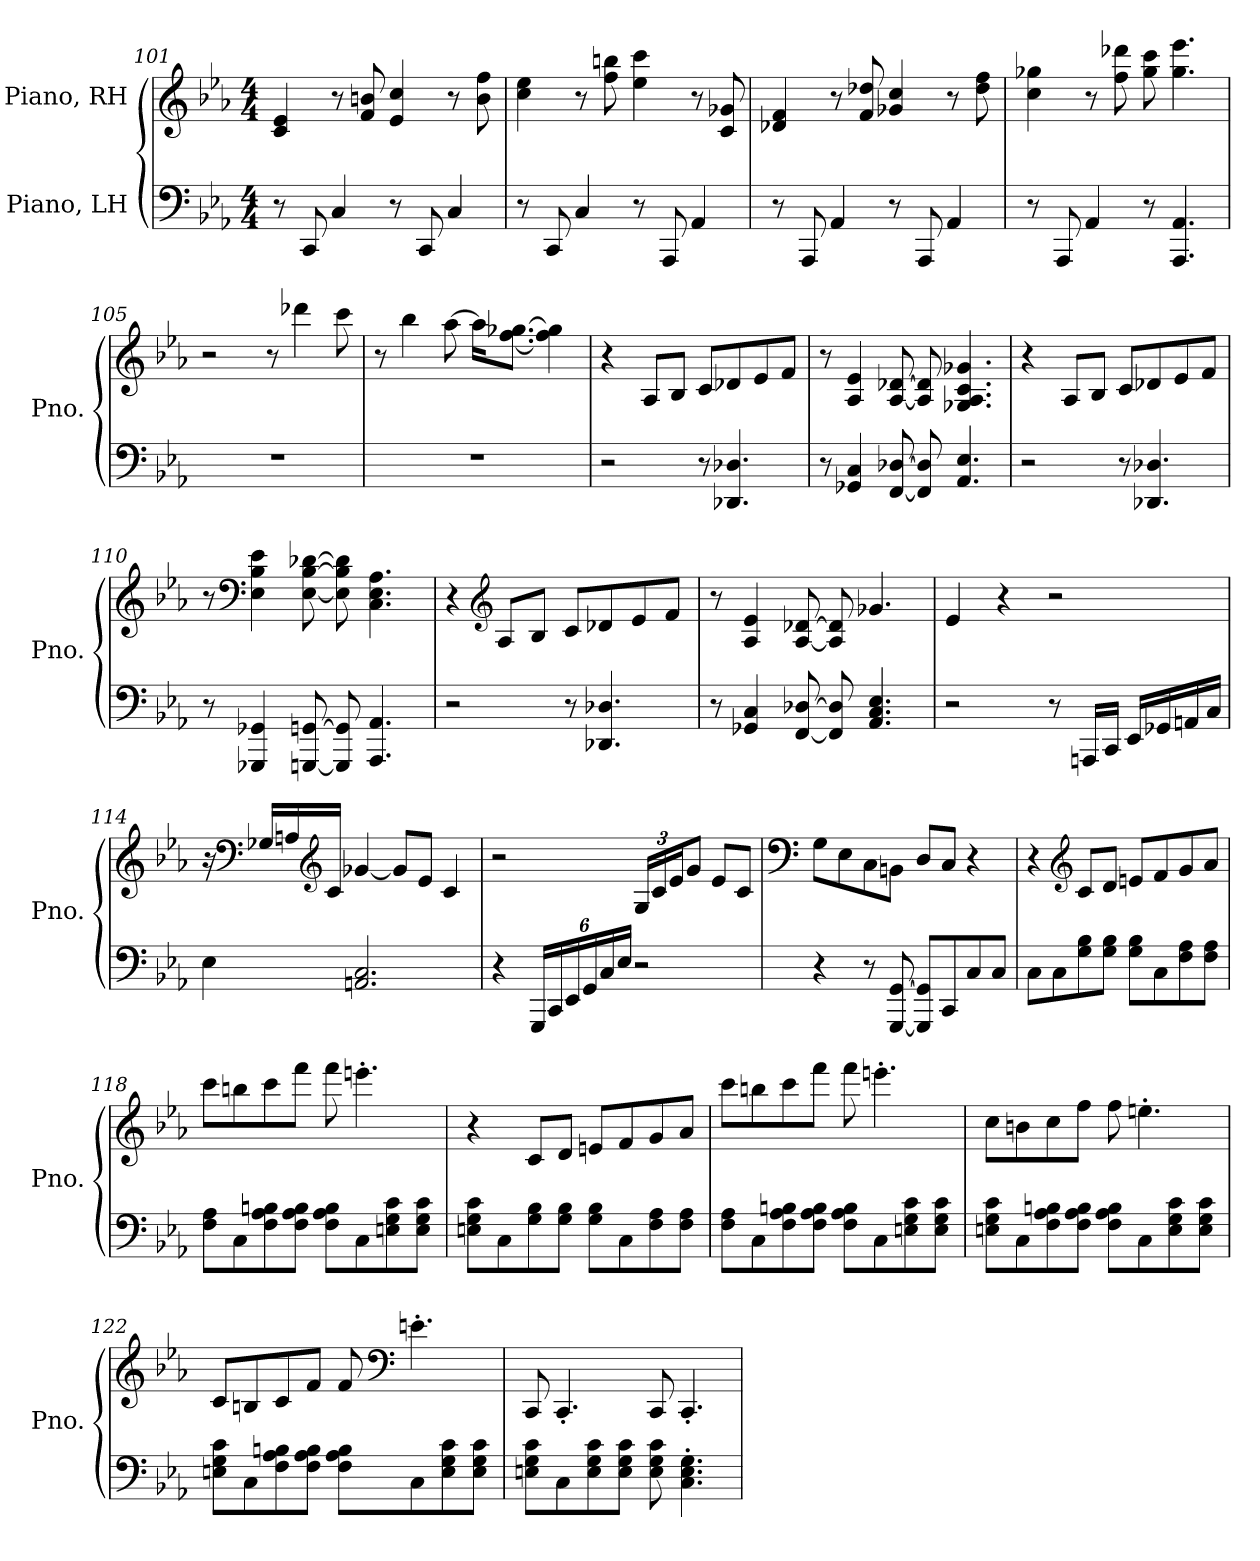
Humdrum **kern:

**kern	**kern
*part2	*part1
*staff2	*staff1
*I"Piano, LH	*I"Piano, RH
*I'Pno.	*I'Pno.
*clefF4	*clefG2
*k[b-e-a-]	*k[b-e-a-]
*M4/4	*M4/4
=101	=101
8r	4c/ 4e-/
8CC/	.
4C/	8r
.	8f/ 8bn/
8r	4e-/ 4cc/
8CC/	.
4C/	8r
.	8b\ 8ff\
=102	=102
8r	4cc\ 4ee-\
8CC/	.
4C/	8r
.	8ff\ 8bbn\
8r	4ee-\ 4ccc\
8AAA-/	.
4AA-/	8r
.	8c/ 8g-X/
=103	=103
8r	4d-X/ 4f/
8AAA-/	.
4AA-/	8r
.	8f/ 8dd-X/
8r	4g-X/ 4cc/
8AAA-/	.
4AA-/	8r
.	8dd-\ 8ff\
!!LO:LB:g=z
=104	=104
8r	4cc\ 4gg-X\
8AAA-/	.
4AA-/	8r
.	8ff\ 8ddd-X\
8r	8gg-\ 8ccc\
4.AAA-/ 4.AA-/	4.gg-\ 4.eee-\
=105	=105
1r	2r
.	8r
.	4ddd-X\
.	8ccc\
=106	=106
1r	8r
.	4bb-\
.	[8aa-\
.	16aa-\KL]
.	[8.ff\ [8.gg-X\J
.	4ff\] 4gg-\]
=107	=107
2r	4r
.	8A-/L
.	8B-/J
8r	8c/L
4.DD-X/ 4.D-X/	8d-X/
.	8e-/
.	8f/J
!!LO:LB:g=z
=108	=108
8r	8r
4GG-X/ 4C/	4A-/ 4e-/
[8FF/ [8D-X/	[8A-/ [8d-X/
8FF/] 8D-/]	8A-/] 8d-/]
4.AA-/ 4.E-/	4.G-X/ 4.A-/ 4.c/ 4.g-X/
=109	=109
2r	4r
.	8A-/L
.	8B-/J
8r	8c/L
4.DD-X/ 4.D-X/	8d-X/
.	8e-/
.	8f/J
=110	=110
8r	8r
*	*clefF4
4GGG-X/ 4GG-X/	4E-\ 4B-\ 4e-\
[8GGGn/ [8GGn/	[8E-\ [8B-\ [8d-X\
8GGG/] 8GG/]	8E-\] 8B-\] 8d-\]
4.AAA-/ 4.AA-/	4.C\ 4.E-\ 4.A-\
=111	=111
2r	4r
*	*clefG2
.	8A-/L
.	8B-/J
8r	8c/L
4.DD-X/ 4.D-X/	8d-X/
.	8e-/
.	8f/J
!!LO:PB:g=z
=112	=112
8r	8r
4GG-X/ 4C/	4A-/ 4e-/
[8FF/ [8D-X/	[8A-/ [8d-X/
8FF/] 8D-/]	8A-/] 8d-/]
4.AA-/ 4.C/ 4.E-/	4.g-X/
=113	=113
2r	4e-/
.	4r
8r	2r
16AAAn/LL	.
16CC/JJ	.
16EE-/LL	.
16GG-X/	.
16AAn/	.
16C/JJ	.
=114	=114
4E-\	16r
*	*clefF4
.	16G-X/LL
.	16An/
*	*clefG2
.	16c/JJ
2.AAn/ 2.C/	[4g-X/
.	8g-/L]
.	8e-/J
.	4c/
!!LO:LB:g=z
=115	=115
4r	2r
*Xbrackettup	*
24GGG/LL	.
24CC/	.
24EE-/	.
24GG/	.
24C/	.
24E-/JJ	.
*	*Xbrackettup
2r	24G/LL
.	24c/
.	24e-/J
.	8g/J
.	8e-/L
.	8c/J
=116	=116
*	*clefF4
4r	8G\L
.	8E-\
8r	8C\
[8GGG/ [8GG/	8BBn\J
8GGG/] 8GG/]L	8D/L
8CC/	8C/J
8C/	4r
8C/J	.
=117	=117
8C\L	4r
8C\	.
*	*clefG2
8G\ 8B-\	8c/L
8G\ 8B-\J	8d/J
8G\ 8B-\L	8en/L
8C\	8f/
8F\ 8A-\	8g/
8F\ 8A-\J	8a-/J
!!LO:LB:g=z
=118	=118
8F\ 8A-\L	8ccc\L
8C\	8bbn\
8F\ 8A-\ 8Bn\	8ccc\
8F\ 8A-\ 8B\J	8fff\J
8F\ 8A-\ 8B\L	8fff\
8C\	4.eeen'\
8En\ 8G\ 8c\	.
8E\ 8G\ 8c\J	.
=119	=119
8En\ 8G\ 8c\L	4r
8C\	.
8G\ 8B-\	8c/L
8G\ 8B-\J	8d/J
8G\ 8B-\L	8en/L
8C\	8f/
8F\ 8A-\	8g/
8F\ 8A-\J	8a-/J
=120	=120
8F\ 8A-\L	8ccc\L
8C\	8bbn\
8F\ 8A-\ 8Bn\	8ccc\
8F\ 8A-\ 8B\J	8fff\J
8F\ 8A-\ 8B\L	8fff\
8C\	4.eeen'\
8En\ 8G\ 8c\	.
8E\ 8G\ 8c\J	.
!!LO:LB:g=z
=121	=121
8En\ 8G\ 8c\L	8cc\L
8C\	8bn\
8F\ 8A-\ 8Bn\	8cc\
8F\ 8A-\ 8B\J	8ff\J
8F\ 8A-\ 8B\L	8ff\
8C\	4.een'\
8E\ 8G\ 8c\	.
8E\ 8G\ 8c\J	.
=122	=122
8En\ 8G\ 8c\L	8c/L
8C\	8Bn/
8F\ 8A-\ 8Bn\	8c/
8F\ 8A-\ 8B\J	8f/J
8F\ 8A-\ 8B\L	8f/
*	*clefF4
8C\	4.en'\
8E\ 8G\ 8c\	.
8E\ 8G\ 8c\J	.
=123	=123
8En\ 8G\ 8c\L	8CC/
8C\	4.CC'/
8E\ 8G\ 8c\	.
8E\ 8G\ 8c\J	.
8E\ 8G\ 8c\	8CC/
4.C\' 4.E\' 4.G\'	4.CC'/
=	=
*-	*-
